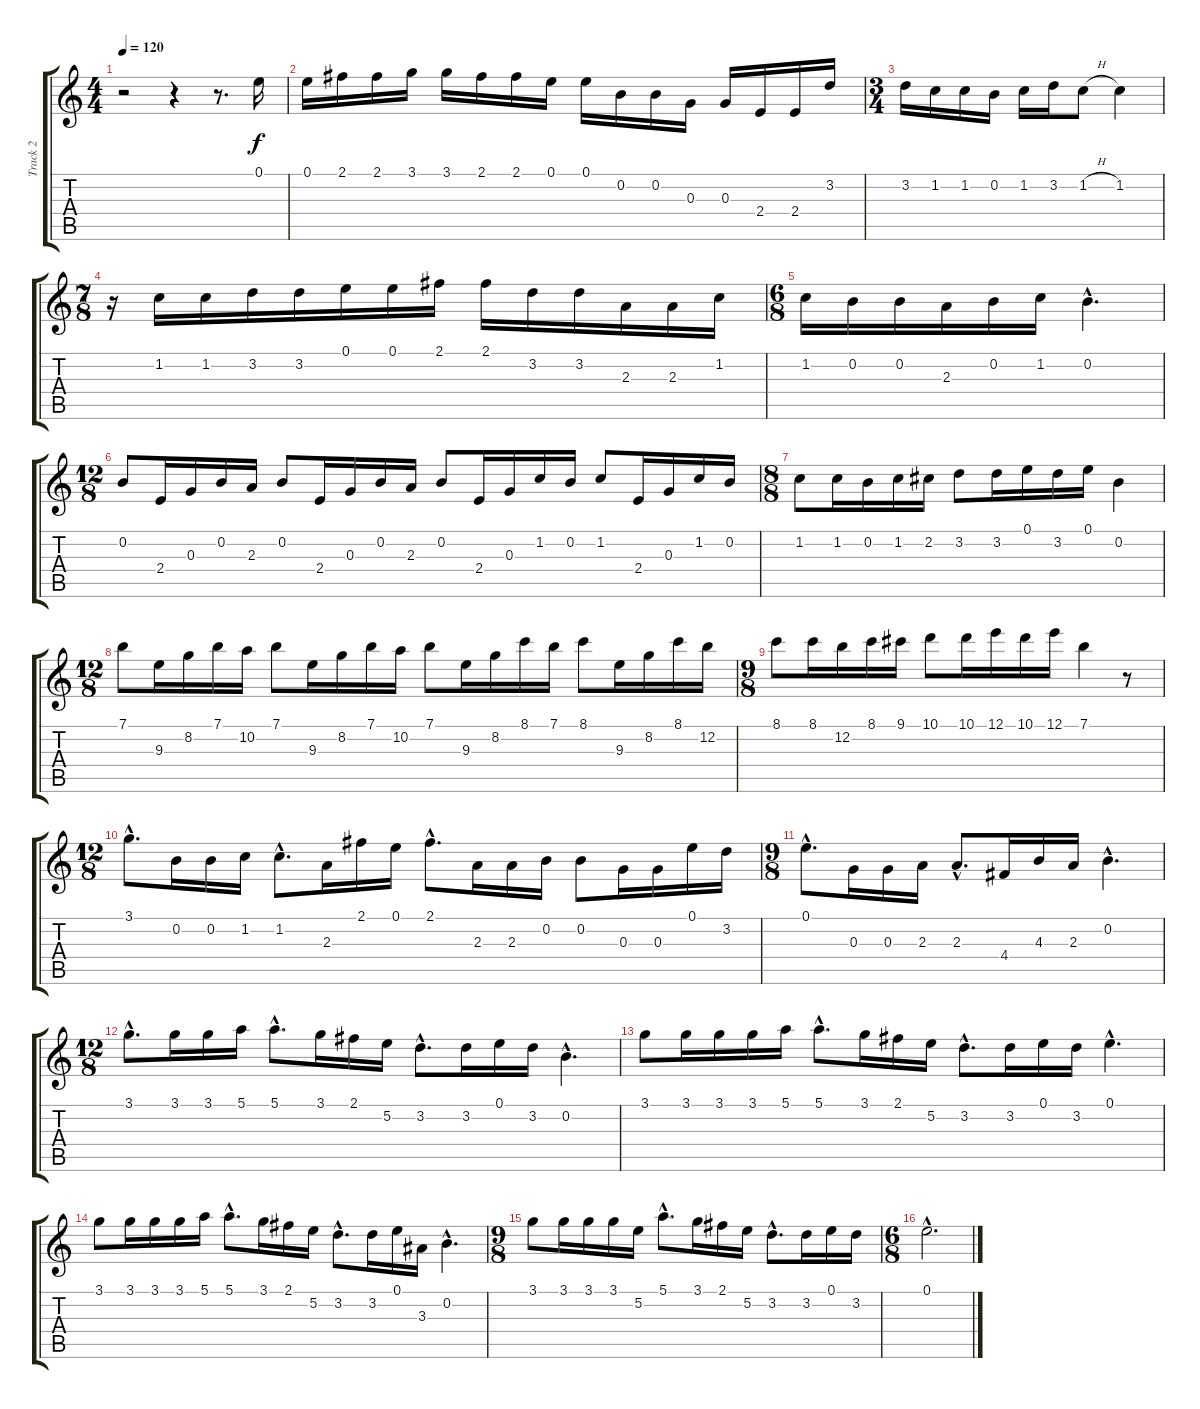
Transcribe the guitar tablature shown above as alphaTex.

\track ("Track 2" "Track 2") {instrument acousticguitarnylon}
\staff {score tabs}
\tuning (E4 B3 G3 D3 A2 E2) {hide}
\ts (4 4)
\tempo 120
\clef g2
\ks c
r.2{dy f instrument acousticguitarnylon} r.4 r.8{d} 0.1.16 |
0.1.16 2.1.16 2.1.16 3.1.16 3.1.16 2.1.16 2.1.16 0.1.16 0.1.16 0.2.16 0.2.16 0.3.16 0.3.16 2.4.16 2.4.16 3.2.16 |
\ts (3 4)
3.2.16 1.2.16 1.2.16 0.2.16 1.2.16 3.2.16 1.2{h}.8 1.2.4 |
\ts (7 8)
r.16 1.2.16 1.2.16 3.2.16 3.2.16 0.1.16 0.1.16 2.1.16 2.1.16 3.2.16 3.2.16 2.3.16 2.3.16 1.2.16 |
\ts (6 8)
1.2.16 0.2.16 0.2.16 2.3.16 0.2.16 1.2.16 0.2{hac}.4{d} |
\ts (12 8)
0.2.8 2.4.16 0.3.16 0.2.16 2.3.16 0.2.8 2.4.16 0.3.16 0.2.16 2.3.16 0.2.8 2.4.16 0.3.16 1.2.16 0.2.16 1.2.8 2.4.16 0.3.16 1.2.16 0.2.16 |
\ts (8 8)
1.2.8 1.2.16 0.2.16 1.2.16 2.2.16 3.2.8 3.2.16 0.1.16 3.2.16 0.1.16 0.2.4 |
\ts (12 8)
7.1.8 9.3.16 8.2.16 7.1.16 10.2.16 7.1.8 9.3.16 8.2.16 7.1.16 10.2.16 7.1.8 9.3.16 8.2.16 8.1.16 7.1.16 8.1.8 9.3.16 8.2.16 8.1.16 12.2.16 |
\ts (9 8)
8.1.8 8.1.16 12.2.16 8.1.16 9.1.16 10.1.8 10.1.16 12.1.16 10.1.16 12.1.16 7.1.4 r.8 |
\ts (12 8)
3.1{hac}.8{d} 0.2.16 0.2.16 1.2.16 1.2{hac}.8{d} 2.3.16 2.1.16 0.1.16 2.1{hac}.8{d} 2.3.16 2.3.16 0.2.16 0.2.8 0.3.16 0.3.16 0.1.16 3.2.16 |
\ts (9 8)
0.1{hac}.8{d} 0.3.16 0.3.16 2.3.16 2.3{hac}.8{d} 4.4.16 4.3.16 2.3.16 0.2{hac}.4{d} |
\ts (12 8)
3.1{hac}.8{d} 3.1.16 3.1.16 5.1.16 5.1{hac}.8{d} 3.1.16 2.1.16 5.2.16 3.2{hac}.8{d} 3.2.16 0.1.16 3.2.16 0.2{hac}.4{d} |
3.1.8 3.1.16 3.1.16 3.1.16 5.1.16 5.1{hac}.8{d} 3.1.16 2.1.16 5.2.16 3.2{hac}.8{d} 3.2.16 0.1.16 3.2.16 0.1{hac}.4{d} |
3.1.8 3.1.16 3.1.16 3.1.16 5.1.16 5.1{hac}.8{d} 3.1.16 2.1.16 5.2.16 3.2{hac}.8{d} 3.2.16 0.1.16 3.3.16 0.2{hac}.4{d} |
\ts (9 8)
3.1.8 3.1.16 3.1.16 3.1.16 5.2.16 5.1{hac}.8{d} 3.1.16 2.1.16 5.2.16 3.2{hac}.8{d} 3.2.16 0.1.16 3.2.16 |
\ts (6 8)
0.1{hac}.2{d}
